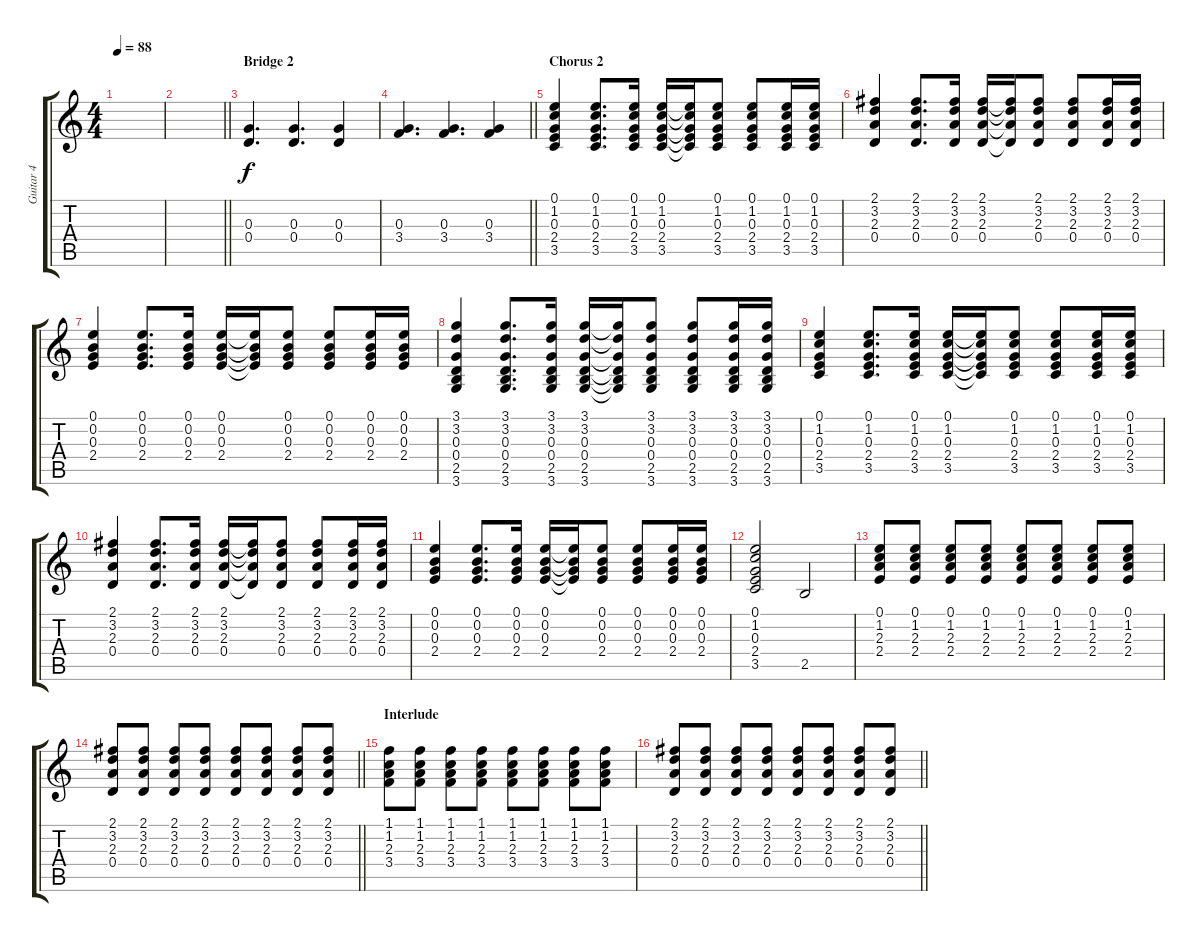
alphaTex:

\track ("Guitar 4" "Guitar 4") {instrument electricguitarclean}
\staff {score tabs}
\tuning (E4 B3 G3 D3 A2 E2) {hide}
\ts (4 4)
\tempo 88
\clef g2
\ks c
|
\barLineRight lightlight
|
\section ("" "Bridge 2")
(0.3 0.4).4{d} (0.3 0.4).4{d} (0.3 0.4).4 |
\barLineRight lightlight
(0.3 3.4).4{d} (0.3 3.4).4{d} (0.3 3.4).4 |
\section ("" "Chorus 2")
(0.1 1.2 0.3 2.4 3.5).4 (0.1 1.2 0.3 2.4 3.5).8{d} (0.1 1.2 0.3 2.4 3.5).16 (0.1 1.2 0.3 2.4 3.5).16 (0.1{t} 1.2{t} 0.3{t} 2.4{t} 3.5{t}).16 (0.1 1.2 0.3 2.4 3.5).8 (0.1 1.2 0.3 2.4 3.5).8 (0.1 1.2 0.3 2.4 3.5).16 (0.1 1.2 0.3 2.4 3.5).16 |
(2.1 3.2 2.3 0.4).4 (2.1 3.2 2.3 0.4).8{d} (2.1 3.2 2.3 0.4).16 (2.1 3.2 2.3 0.4).16 (2.1{t} 3.2{t} 2.3{t} 0.4{t}).16 (2.1 3.2 2.3 0.4).8 (2.1 3.2 2.3 0.4).8 (2.1 3.2 2.3 0.4).16 (2.1 3.2 2.3 0.4).16 |
(0.1 0.2 0.3 2.4).4 (0.1 0.2 0.3 2.4).8{d} (0.1 0.2 0.3 2.4).16 (0.1 0.2 0.3 2.4).16 (0.1{t} 0.2{t} 0.3{t} 2.4{t}).16 (0.1 0.2 0.3 2.4).8 (0.1 0.2 0.3 2.4).8 (0.1 0.2 0.3 2.4).16 (0.1 0.2 0.3 2.4).16 |
(3.1 3.2 0.3 0.4 2.5 3.6).4 (3.1 3.2 0.3 0.4 2.5 3.6).8{d} (3.1 3.2 0.3 0.4 2.5 3.6).16 (3.1 3.2 0.3 0.4 2.5 3.6).16 (3.1{t} 3.2{t} 0.3{t} 0.4{t} 2.5{t} 3.6{t}).16 (3.1 3.2 0.3 0.4 2.5 3.6).8 (3.1 3.2 0.3 0.4 2.5 3.6).8 (3.1 3.2 0.3 0.4 2.5 3.6).16 (3.1 3.2 0.3 0.4 2.5 3.6).16 |
(0.1 1.2 0.3 2.4 3.5).4 (0.1 1.2 0.3 2.4 3.5).8{d} (0.1 1.2 0.3 2.4 3.5).16 (0.1 1.2 0.3 2.4 3.5).16 (0.1{t} 1.2{t} 0.3{t} 2.4{t} 3.5{t}).16 (0.1 1.2 0.3 2.4 3.5).8 (0.1 1.2 0.3 2.4 3.5).8 (0.1 1.2 0.3 2.4 3.5).16 (0.1 1.2 0.3 2.4 3.5).16 |
(2.1 3.2 2.3 0.4).4 (2.1 3.2 2.3 0.4).8{d} (2.1 3.2 2.3 0.4).16 (2.1 3.2 2.3 0.4).16 (2.1{t} 3.2{t} 2.3{t} 0.4{t}).16 (2.1 3.2 2.3 0.4).8 (2.1 3.2 2.3 0.4).8 (2.1 3.2 2.3 0.4).16 (2.1 3.2 2.3 0.4).16 |
(0.1 0.2 0.3 2.4).4 (0.1 0.2 0.3 2.4).8{d} (0.1 0.2 0.3 2.4).16 (0.1 0.2 0.3 2.4).16 (0.1{t} 0.2{t} 0.3{t} 2.4{t}).16 (0.1 0.2 0.3 2.4).8 (0.1 0.2 0.3 2.4).8 (0.1 0.2 0.3 2.4).16 (0.1 0.2 0.3 2.4).16 |
(0.1 1.2 0.3 2.4 3.5).2 2.5.2 |
(0.1 1.2 2.3 2.4).8 (0.1 1.2 2.3 2.4).8 (0.1 1.2 2.3 2.4).8 (0.1 1.2 2.3 2.4).8 (0.1 1.2 2.3 2.4).8 (0.1 1.2 2.3 2.4).8 (0.1 1.2 2.3 2.4).8 (0.1 1.2 2.3 2.4).8 |
\barLineRight lightlight
(2.1 3.2 2.3 0.4).8 (2.1 3.2 2.3 0.4).8 (2.1 3.2 2.3 0.4).8 (2.1 3.2 2.3 0.4).8 (2.1 3.2 2.3 0.4).8 (2.1 3.2 2.3 0.4).8 (2.1 3.2 2.3 0.4).8 (2.1 3.2 2.3 0.4).8 |
\section ("" "Interlude")
(1.1 1.2 2.3 3.4).8 (1.1 1.2 2.3 3.4).8 (1.1 1.2 2.3 3.4).8 (1.1 1.2 2.3 3.4).8 (1.1 1.2 2.3 3.4).8 (1.1 1.2 2.3 3.4).8 (1.1 1.2 2.3 3.4).8 (1.1 1.2 2.3 3.4).8 |
\barLineRight lightlight
(2.1 3.2 2.3 0.4).8 (2.1 3.2 2.3 0.4).8 (2.1 3.2 2.3 0.4).8 (2.1 3.2 2.3 0.4).8 (2.1 3.2 2.3 0.4).8 (2.1 3.2 2.3 0.4).8 (2.1 3.2 2.3 0.4).8 (2.1 3.2 2.3 0.4).8
